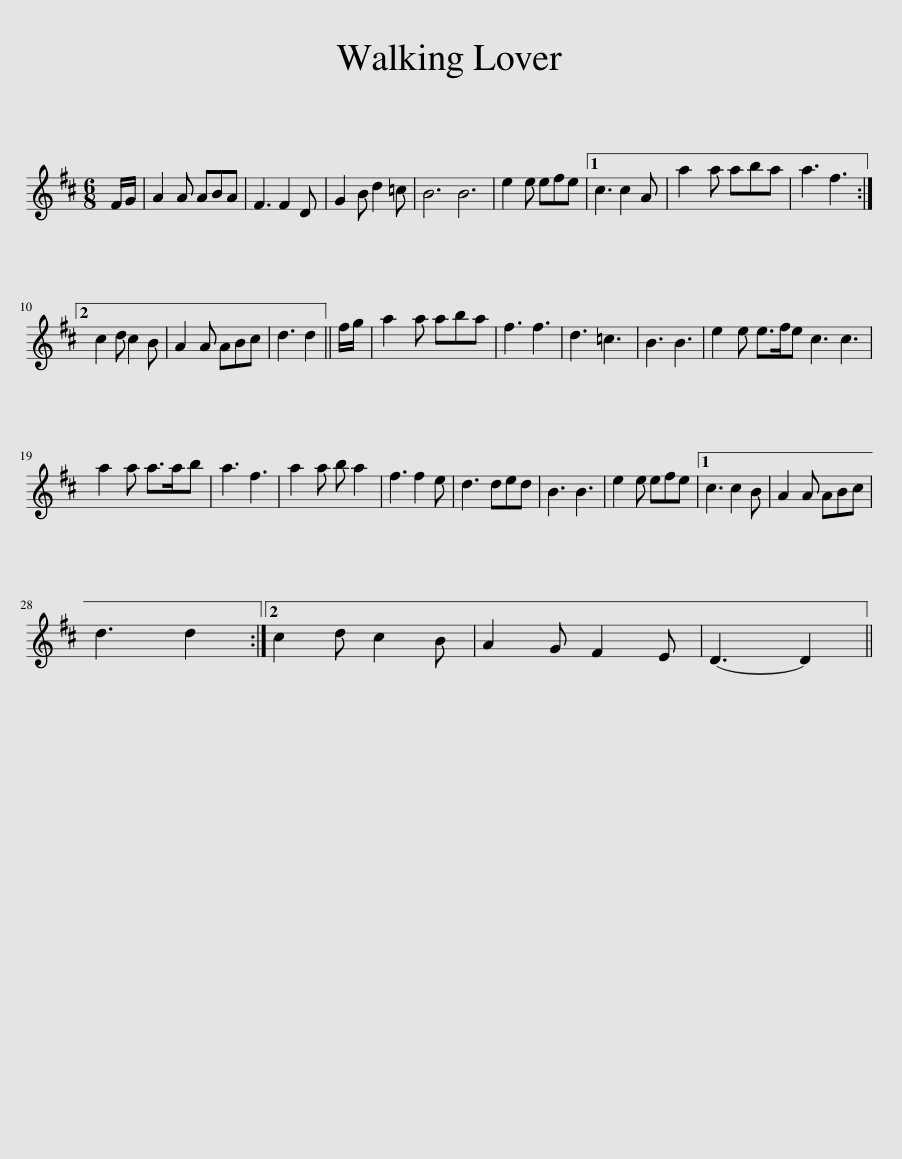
X:1
L:1/8
M:6/8
I:linebreak $
K:D
V:1 treble
V:1
 F/G/ | A2 A ABA | F3 F2 D | G2 B d2 =c | B6 B6 | %5
 e2 e efe |1 c3 c2 A | a2 a aba | a3 f3 :|2$ c2 d c2 B | %10
 A2 A ABc | d3 d2 || f/g/ | a2 a aba | f3 f3 | %15
 d3 =c3 | B3 B3 | e2 e e>fe c3 c3 |$ a2 a a>ab | a3 f3 | %20
 a2 a b a2 | f3 f2 e | d3 ded | B3 B3 | e2 e efe |1 %25
 c3 c2 B | A2 A ABc |$ d3 d2 :|2 c2 d c2 B | A2 G F2 E | %30
 D3- D2 || %31
